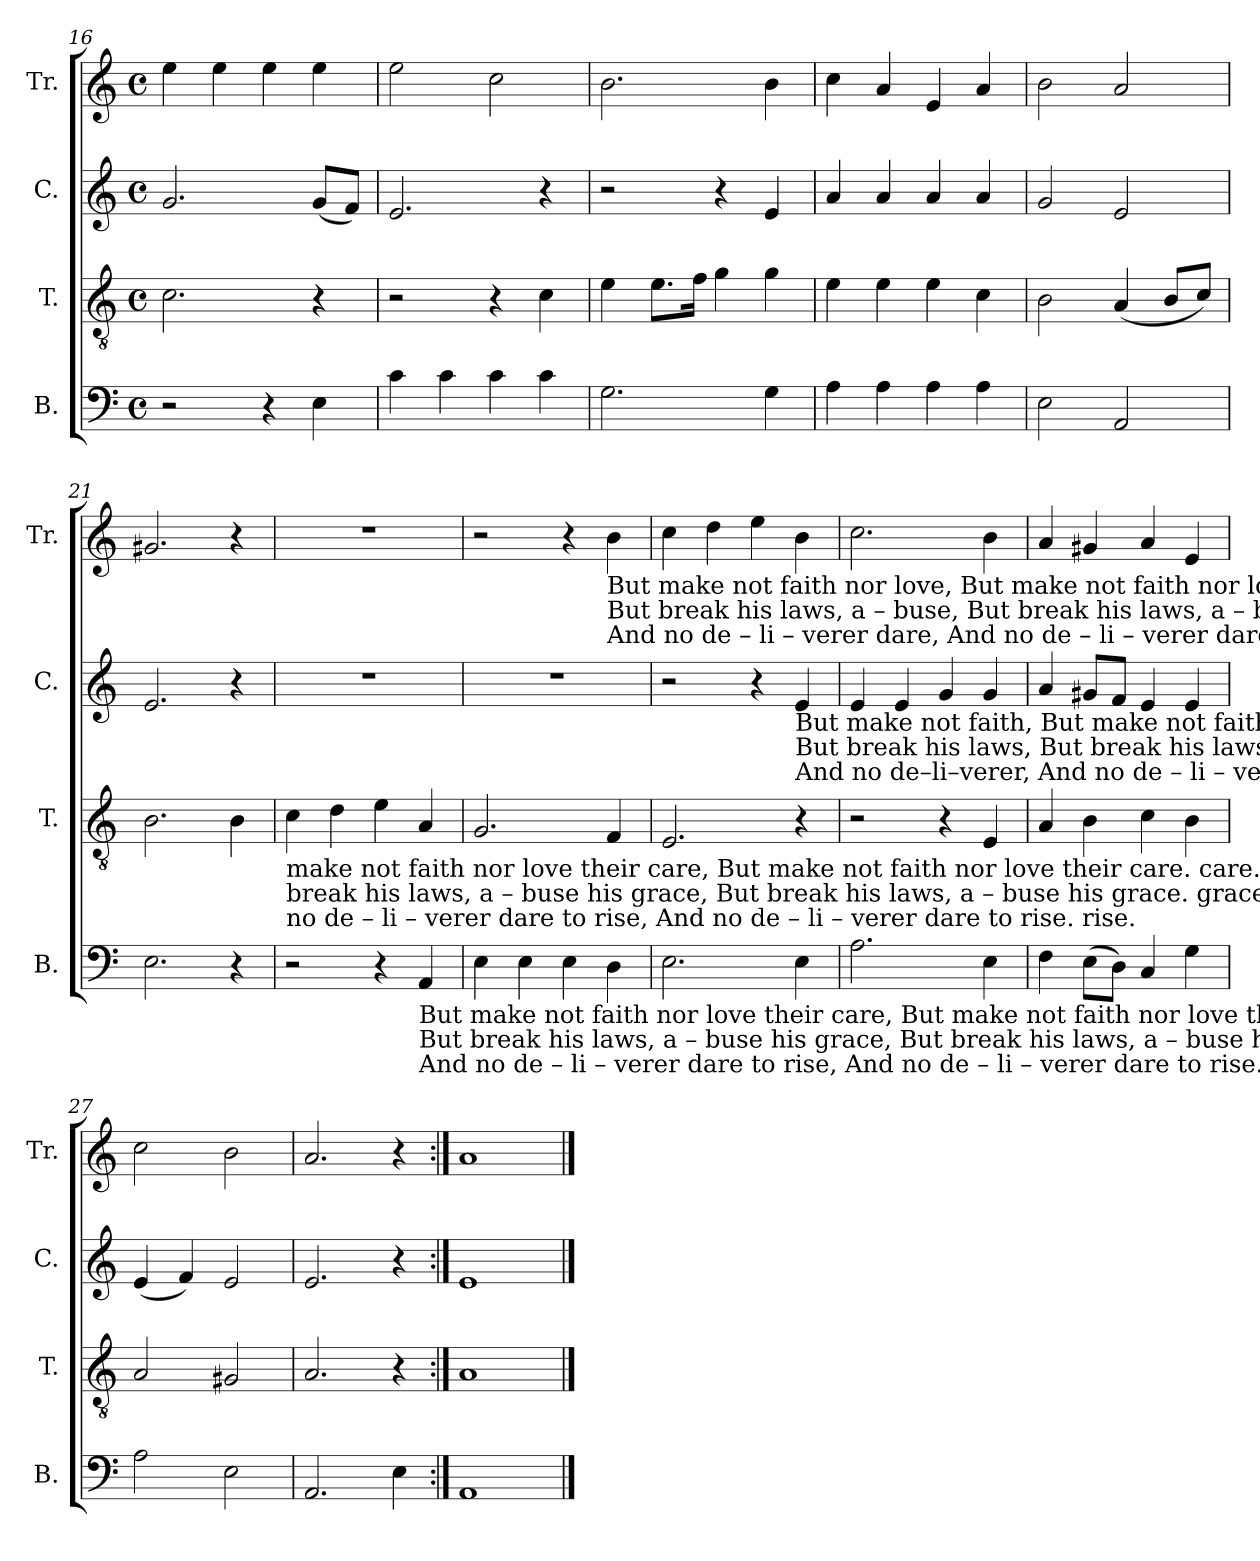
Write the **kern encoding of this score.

**kern	**kern	**kern	**kern
*part4	*part3	*part2	*part1
*staff4	*staff3	*staff2	*staff1
*I"B.	*I"T.	*I"C.	*I"Tr.
*I'B.	*I'T.	*I'C.	*I'Tr.
*clefF4	*clefGv2	*clefG2	*clefG2
*k[]	*k[]	*k[]	*k[]
*M4/4	*M4/4	*M4/4	*M4/4
*met(c)	*met(c)	*met(c)	*met(c)
=16	=16	=16	=16
2r	2.c!\	2.g!/	4ee!\
.	.	.	4ee!\
4r	.	.	4ee!\
4E!\	4r	(8g!/L	4ee!\
.	.	8f!/J)	.
=17	=17	=17	=17
4c!\	2r	2.e!/	2ee!\
4c!\	.	.	.
4c!\	4r	.	2cc!\
4c!\	4c!\	4r	.
=18	=18	=18	=18
2.G!\	4e!\	2r	2.b!\
.	8.e!\L	.	.
.	16f!\Jk	.	.
.	4g!\	4r	.
4G!\	4g!\	4e!/	4b!\
=19	=19	=19	=19
4A!\	4e!\	4a!/	4cc!\
4A!\	4e!\	4a!/	4a!/
4A!\	4e!\	4a!/	4e!/
4A!\	4c!\	4a!/	4a!/
=20	=20	=20	=20
2E!\	2B!\	2g!/	2b!\
2AA!/	(4A!/	2e!/	2a!/
.	8B!/L	.	.
.	8c!/J)	.	.
=21	=21	=21	=21
2.E!\	2.B!\	2.e!/	2.g#X!/
4r	4B!\	4r	4r
!!LO:PB:g=z
=22	=22	=22	=22
!	!LO:TX:b:t=make not faith nor love  their    care,                                         But make not  faith  nor    love   their    care.                care.	!	!
!	!LO:TX:b:t=break his laws,  a – buse  his    grace,                                         But  break  his  laws,  a –  buse   his     grace.               grace.	!	!
!	!LO:TX:b:t=no  de – li – verer  dare       to      rise,                                          And  no  de – li  –  verer   dare    to        rise.                   rise.	!	!
2r	4c!\	1r	1r
.	4d!\	.	.
4r	4e!\	.	.
!LO:TX:b:t=But make not faith nor love     their   care,           But  make  not   faith nor  love   their    care.  Who      care.	!	!	!
!LO:TX:b:t=But break his laws,  a – buse    his    grace,          But  break  his  laws,  a –  buse   his     grace.  They     grace.	!	!	!
!LO:TX:b:t=And no  de – li – verer  dare       to       rise,            And  no  de – li  –  verer   dare    to        rise.      His        rise.	!	!	!
4AA!/	4A!/	.	.
=23	=23	=23	=23
4E!\	2.G!/	1r	2r
4E!\	.	.	.
4E!\	.	.	4r
!	!	!	!LO:TX:b:t=But make not faith nor love,         But  make not  faith  nor   love   their     care.              care.
!	!	!	!LO:TX:b:t=But break his laws, a – buse,        But  break  his  laws,  a –  buse   his       grace.            grace.
!	!	!	!LO:TX:b:t=And  no  de – li – verer dare,        And   no   de – li  –  verer   dare    to         rise.                rise.
4D!\	4F!/	.	4b!\
=24	=24	=24	=24
2.E!\	2.E!/	2r	4cc!\
.	.	.	4dd!\
.	.	4r	4ee!\
!	!	!LO:TX:b:t=But make not faith, But  make not  faith nor    love   their   care.               care.	!
!	!	!LO:TX:b:t=But break his laws,  But  break  his  laws,  a –  buse   his    grace.              grace.	!
!	!	!LO:TX:b:t=And no  de–li–verer,  And  no  de – li  –  verer   dare    to        rise.                rise.	!
4E!\	4r	4e!/	4b!\
=25	=25	=25	=25
2.A!\	2r	4e!/	2.cc!\
.	.	4e!/	.
.	4r	4g!/	.
4E!\	4E!/	4g!/	4b!\
=26	=26	=26	=26
4F!\	4A!/	4a!/	4a!/
(8E!\L	4B!\	8g#X!/L	4g#X!/
8D!\J)	.	8f!/J	.
4C!/	4c!\	4e!/	4a!/
4G!\	4B!\	4e!/	4e!/
=27	=27	=27	=27
2A!\	2A!/	(4e!/	2cc!\
.	.	4f!/)	.
2E!\	2G#X!/	2e!/	2b!\
=28	=28	=28	=28
2.AA!/	2.A!/	2.e!/	2.a!/
4E!\	4r	4r	4r
=29:|!	=29:|!	=29:|!	=29:|!
1AA!	1A!	1e!	1a!
==	==	==	==
*-	*-	*-	*-
